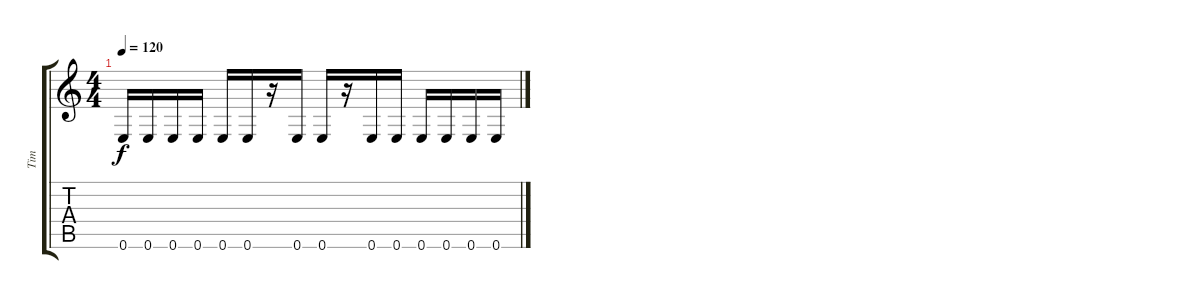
\track ("Tim" "Tim") {instrument distortionguitar}
\staff {score tabs}
\tuning (E4 B3 G3 D3 A2 E2) {hide}
\ts (4 4)
\tempo 120
\clef g2
\ks c
0.6.16{dy f} 0.6.16 0.6.16 0.6.16 0.6.16 0.6.16 r.16 0.6.16 0.6.16 r.16 0.6.16 0.6.16 0.6.16 0.6.16 0.6.16 0.6.16
